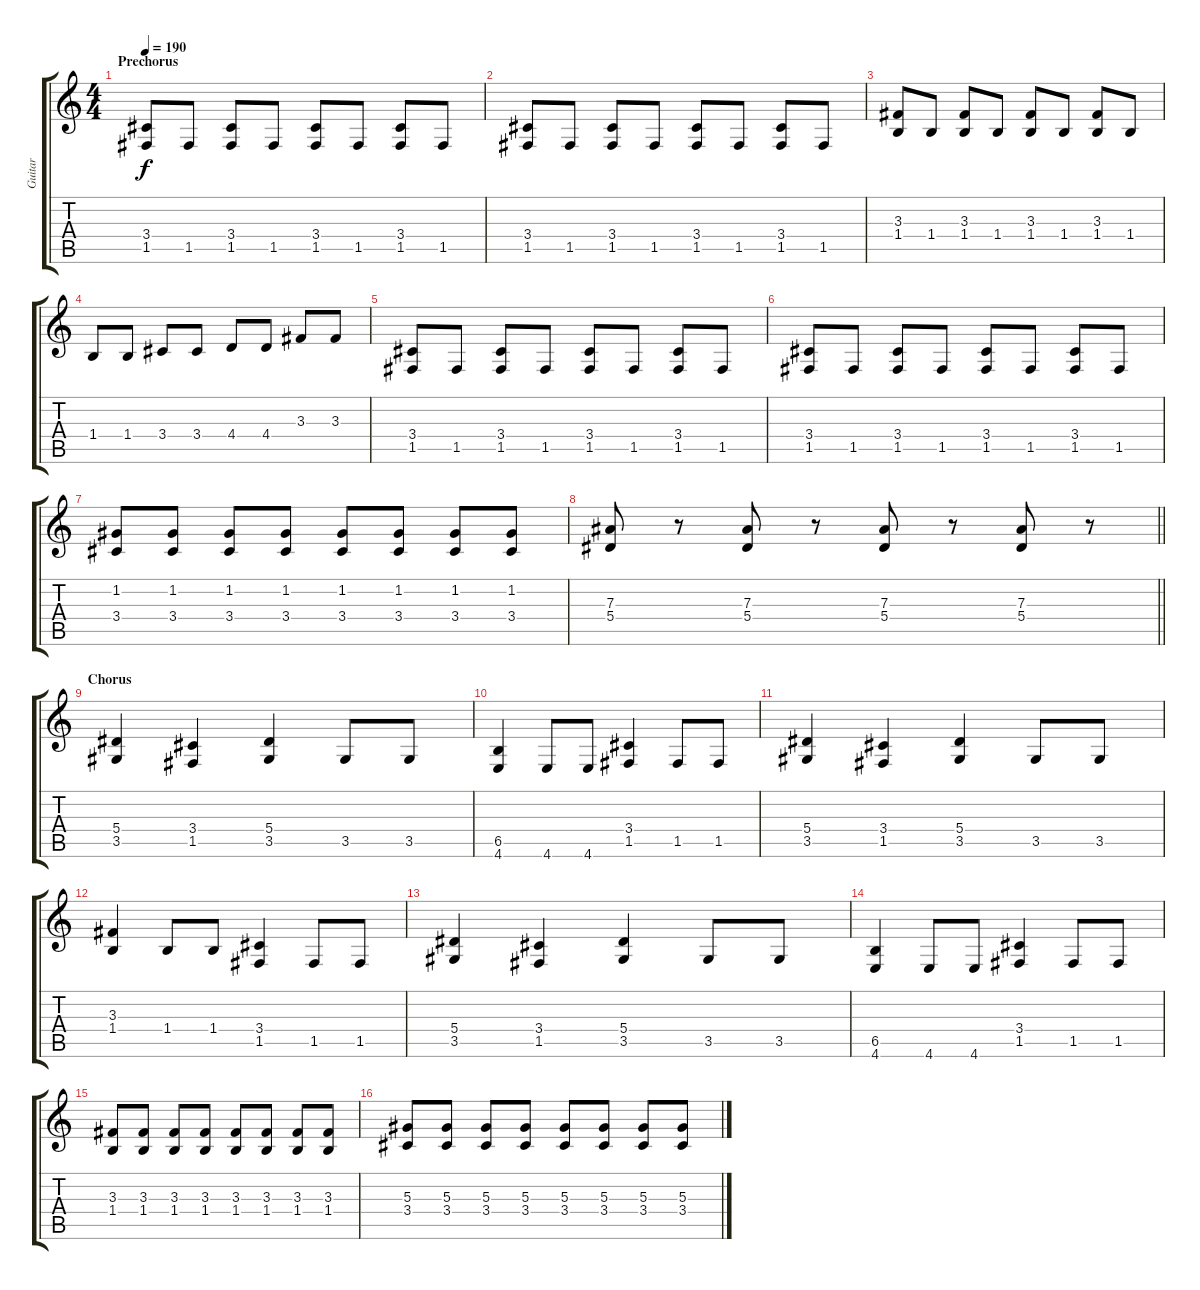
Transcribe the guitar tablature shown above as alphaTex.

\track ("Guitar" "Guitar") {instrument distortionguitar}
\staff {score tabs}
\tuning (C4 G3 Eb3 Bb2 F2 C2) {hide}
\ts (4 4)
\section ("" "Prechorus")
\tempo 190
\clef g2
\ks c
(3.4 1.5).8{dy f} 1.5.8 (3.4 1.5).8 1.5.8 (3.4 1.5).8 1.5.8 (3.4 1.5).8 1.5.8 |
(3.4 1.5).8 1.5.8 (3.4 1.5).8 1.5.8 (3.4 1.5).8 1.5.8 (3.4 1.5).8 1.5.8 |
(3.3 1.4).8 1.4.8 (3.3 1.4).8 1.4.8 (3.3 1.4).8 1.4.8 (3.3 1.4).8 1.4.8 |
1.4.8 1.4.8 3.4.8 3.4.8 4.4.8 4.4.8 3.3.8 3.3.8 |
(3.4 1.5).8 1.5.8 (3.4 1.5).8 1.5.8 (3.4 1.5).8 1.5.8 (3.4 1.5).8 1.5.8 |
(3.4 1.5).8 1.5.8 (3.4 1.5).8 1.5.8 (3.4 1.5).8 1.5.8 (3.4 1.5).8 1.5.8 |
(1.2 3.4).8 (1.2 3.4).8 (1.2 3.4).8 (1.2 3.4).8 (1.2 3.4).8 (1.2 3.4).8 (1.2 3.4).8 (1.2 3.4).8 |
\barLineRight lightlight
(7.3 5.4).8 r.8 (7.3 5.4).8 r.8 (7.3 5.4).8 r.8 (7.3 5.4).8 r.8 |
\section ("" "Chorus")
(5.4 3.5).4 (3.4 1.5).4 (5.4 3.5).4 3.5.8 3.5.8 |
(6.5 4.6).4 4.6.8 4.6.8 (3.4 1.5).4 1.5.8 1.5.8 |
(5.4 3.5).4 (3.4 1.5).4 (5.4 3.5).4 3.5.8 3.5.8 |
(3.3 1.4).4 1.4.8 1.4.8 (3.4 1.5).4 1.5.8 1.5.8 |
(5.4 3.5).4 (3.4 1.5).4 (5.4 3.5).4 3.5.8 3.5.8 |
(6.5 4.6).4 4.6.8 4.6.8 (3.4 1.5).4 1.5.8 1.5.8 |
(3.3 1.4).8 (3.3 1.4).8 (3.3 1.4).8 (3.3 1.4).8 (3.3 1.4).8 (3.3 1.4).8 (3.3 1.4).8 (3.3 1.4).8 |
(5.3 3.4).8 (5.3 3.4).8 (5.3 3.4).8 (5.3 3.4).8 (5.3 3.4).8 (5.3 3.4).8 (5.3 3.4).8 (5.3 3.4).8
